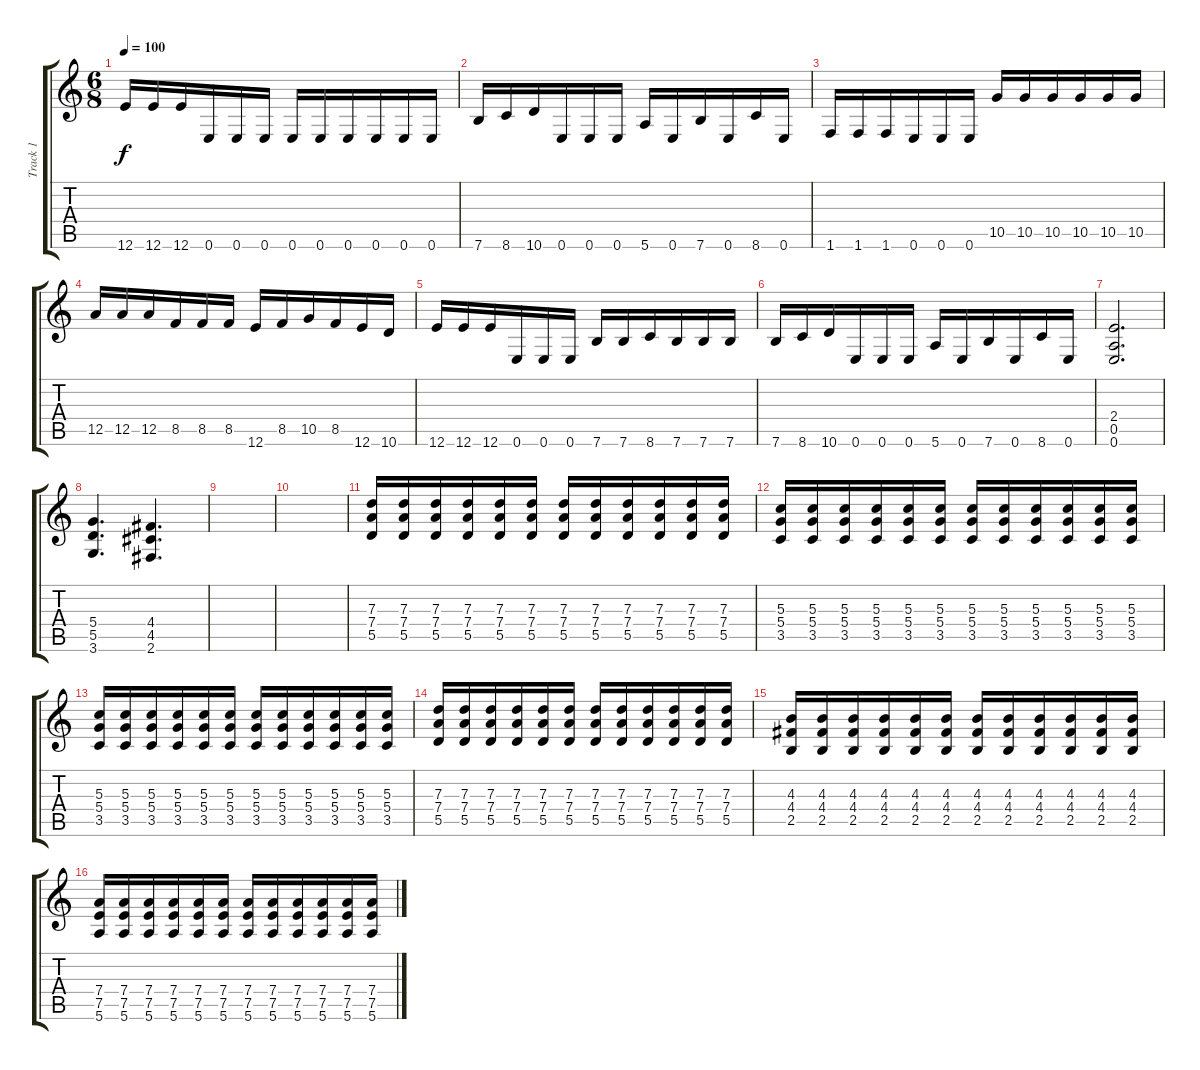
\track ("Track 1" "Track 1") {instrument overdrivenguitar}
\staff {score tabs}
\tuning (E4 B3 G3 D3 A2 E2) {hide}
\ts (6 8)
\tempo 100
\clef g2
\ks c
12.6.16{dy f} 12.6.16 12.6.16 0.6.16 0.6.16 0.6.16 0.6.16 0.6.16 0.6.16 0.6.16 0.6.16 0.6.16 |
7.6.16 8.6.16 10.6.16 0.6.16 0.6.16 0.6.16 5.6.16 0.6.16 7.6.16 0.6.16 8.6.16 0.6.16 |
1.6.16 1.6.16 1.6.16 0.6.16 0.6.16 0.6.16 10.5.16 10.5.16 10.5.16 10.5.16 10.5.16 10.5.16 |
12.5.16 12.5.16 12.5.16 8.5.16 8.5.16 8.5.16 12.6.16 8.5.16 10.5.16 8.5.16 12.6.16 10.6.16 |
12.6.16 12.6.16 12.6.16 0.6.16 0.6.16 0.6.16 7.6.16 7.6.16 8.6.16 7.6.16 7.6.16 7.6.16 |
7.6.16 8.6.16 10.6.16 0.6.16 0.6.16 0.6.16 5.6.16 0.6.16 7.6.16 0.6.16 8.6.16 0.6.16 |
(2.4 0.5 0.6).2{d} |
(5.4 5.5 3.6).4{d} (4.4 4.5 2.6).4{d} |
|
|
(7.3 7.4 5.5).16 (7.3 7.4 5.5).16 (7.3 7.4 5.5).16 (7.3 7.4 5.5).16 (7.3 7.4 5.5).16 (7.3 7.4 5.5).16 (7.3 7.4 5.5).16 (7.3 7.4 5.5).16 (7.3 7.4 5.5).16 (7.3 7.4 5.5).16 (7.3 7.4 5.5).16 (7.3 7.4 5.5).16 |
(5.3 5.4 3.5).16 (5.3 5.4 3.5).16 (5.3 5.4 3.5).16 (5.3 5.4 3.5).16 (5.3 5.4 3.5).16 (5.3 5.4 3.5).16 (5.3 5.4 3.5).16 (5.3 5.4 3.5).16 (5.3 5.4 3.5).16 (5.3 5.4 3.5).16 (5.3 5.4 3.5).16 (5.3 5.4 3.5).16 |
(5.3 5.4 3.5).16 (5.3 5.4 3.5).16 (5.3 5.4 3.5).16 (5.3 5.4 3.5).16 (5.3 5.4 3.5).16 (5.3 5.4 3.5).16 (5.3 5.4 3.5).16 (5.3 5.4 3.5).16 (5.3 5.4 3.5).16 (5.3 5.4 3.5).16 (5.3 5.4 3.5).16 (5.3 5.4 3.5).16 |
(7.3 7.4 5.5).16 (7.3 7.4 5.5).16 (7.3 7.4 5.5).16 (7.3 7.4 5.5).16 (7.3 7.4 5.5).16 (7.3 7.4 5.5).16 (7.3 7.4 5.5).16 (7.3 7.4 5.5).16 (7.3 7.4 5.5).16 (7.3 7.4 5.5).16 (7.3 7.4 5.5).16 (7.3 7.4 5.5).16 |
(4.3 4.4 2.5).16 (4.3 4.4 2.5).16 (4.3 4.4 2.5).16 (4.3 4.4 2.5).16 (4.3 4.4 2.5).16 (4.3 4.4 2.5).16 (4.3 4.4 2.5).16 (4.3 4.4 2.5).16 (4.3 4.4 2.5).16 (4.3 4.4 2.5).16 (4.3 4.4 2.5).16 (4.3 4.4 2.5).16 |
(7.4 7.5 5.6).16 (7.4 7.5 5.6).16 (7.4 7.5 5.6).16 (7.4 7.5 5.6).16 (7.4 7.5 5.6).16 (7.4 7.5 5.6).16 (7.4 7.5 5.6).16 (7.4 7.5 5.6).16 (7.4 7.5 5.6).16 (7.4 7.5 5.6).16 (7.4 7.5 5.6).16 (7.4 7.5 5.6).16
